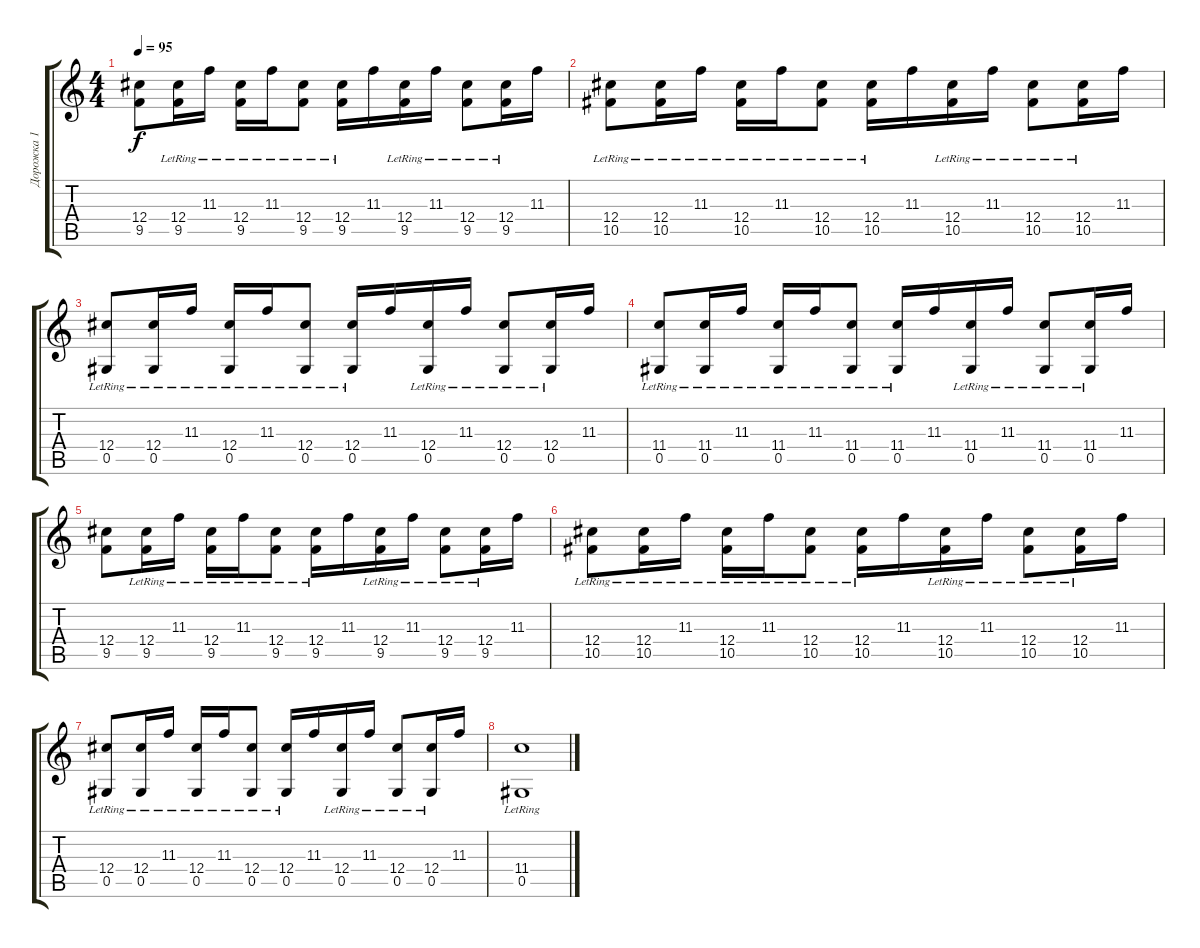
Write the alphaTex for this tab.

\track ("Дорожка 1" "Дорожка 1") {instrument acousticguitarnylon}
\staff {score tabs}
\tuning (Eb4 Bb3 Gb3 Db3 Ab2 Db2) {hide}
\ts (4 4)
\tempo 95
\clef g2
\ks c
(12.4 9.5).8{dy f} (12.4{lr} 9.5).16 11.3{lr}.16 (12.4{lr} 9.5).16 11.3{lr}.16 (12.4{lr} 9.5).8 (12.4{lr} 9.5).16 11.3.16 (12.4{lr} 9.5).16 11.3{lr}.16 (12.4{lr} 9.5).8 (12.4{lr} 9.5).16 11.3.16 |
(12.4{lr} 10.5).8 (12.4{lr} 10.5).16 11.3{lr}.16 (12.4{lr} 10.5).16 11.3{lr}.16 (12.4{lr} 10.5).8 (12.4{lr} 10.5).16 11.3.16 (12.4{lr} 10.5).16 11.3{lr}.16 (12.4{lr} 10.5).8 (12.4{lr} 10.5).16 11.3.16 |
(12.4{lr} 0.5).8 (12.4{lr} 0.5).16 11.3{lr}.16 (12.4{lr} 0.5).16 11.3{lr}.16 (12.4{lr} 0.5).8 (12.4{lr} 0.5).16 11.3.16 (12.4{lr} 0.5).16 11.3{lr}.16 (12.4{lr} 0.5).8 (12.4{lr} 0.5).16 11.3.16 |
(11.4{lr} 0.5).8 (11.4{lr} 0.5).16 11.3{lr}.16 (11.4{lr} 0.5).16 11.3{lr}.16 (11.4{lr} 0.5).8 (11.4{lr} 0.5).16 11.3.16 (11.4{lr} 0.5).16 11.3{lr}.16 (11.4{lr} 0.5).8 (11.4{lr} 0.5).16 11.3.16 |
(12.4 9.5).8 (12.4{lr} 9.5).16 11.3{lr}.16 (12.4{lr} 9.5).16 11.3{lr}.16 (12.4{lr} 9.5).8 (12.4{lr} 9.5).16 11.3.16 (12.4{lr} 9.5).16 11.3{lr}.16 (12.4{lr} 9.5).8 (12.4{lr} 9.5).16 11.3.16 |
(12.4{lr} 10.5).8 (12.4{lr} 10.5).16 11.3{lr}.16 (12.4{lr} 10.5).16 11.3{lr}.16 (12.4{lr} 10.5).8 (12.4{lr} 10.5).16 11.3.16 (12.4{lr} 10.5).16 11.3{lr}.16 (12.4{lr} 10.5).8 (12.4{lr} 10.5).16 11.3.16 |
(12.4{lr} 0.5).8 (12.4{lr} 0.5).16 11.3{lr}.16 (12.4{lr} 0.5).16 11.3{lr}.16 (12.4{lr} 0.5).8 (12.4{lr} 0.5).16 11.3.16 (12.4{lr} 0.5).16 11.3{lr}.16 (12.4{lr} 0.5).8 (12.4{lr} 0.5).16 11.3.16 |
(11.4{lr} 0.5).1
